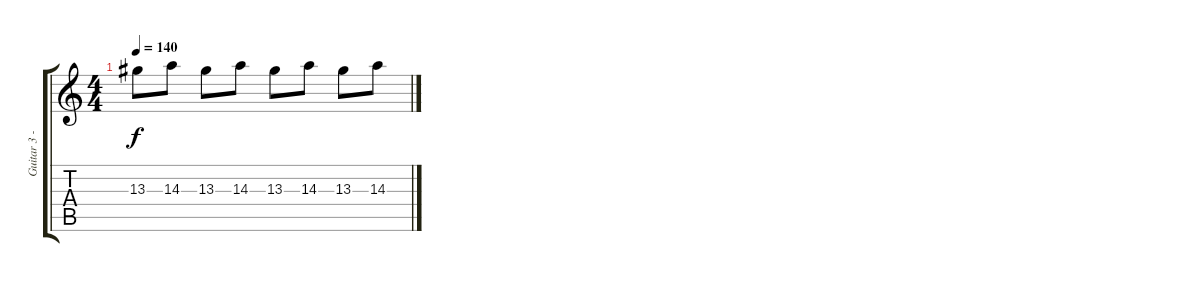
\track ("Guitar 3 - ending" "Guitar 3 -") {instrument distortionguitar}
\staff {score tabs}
\tuning (E4 B3 G3 D3 A2 E2) {hide}
\ts (4 4)
\tempo 140
\clef g2
\ks c
13.3.8{dy f volume 0} 14.3.8 13.3.8 14.3.8 13.3.8 14.3.8 13.3.8 14.3.8
